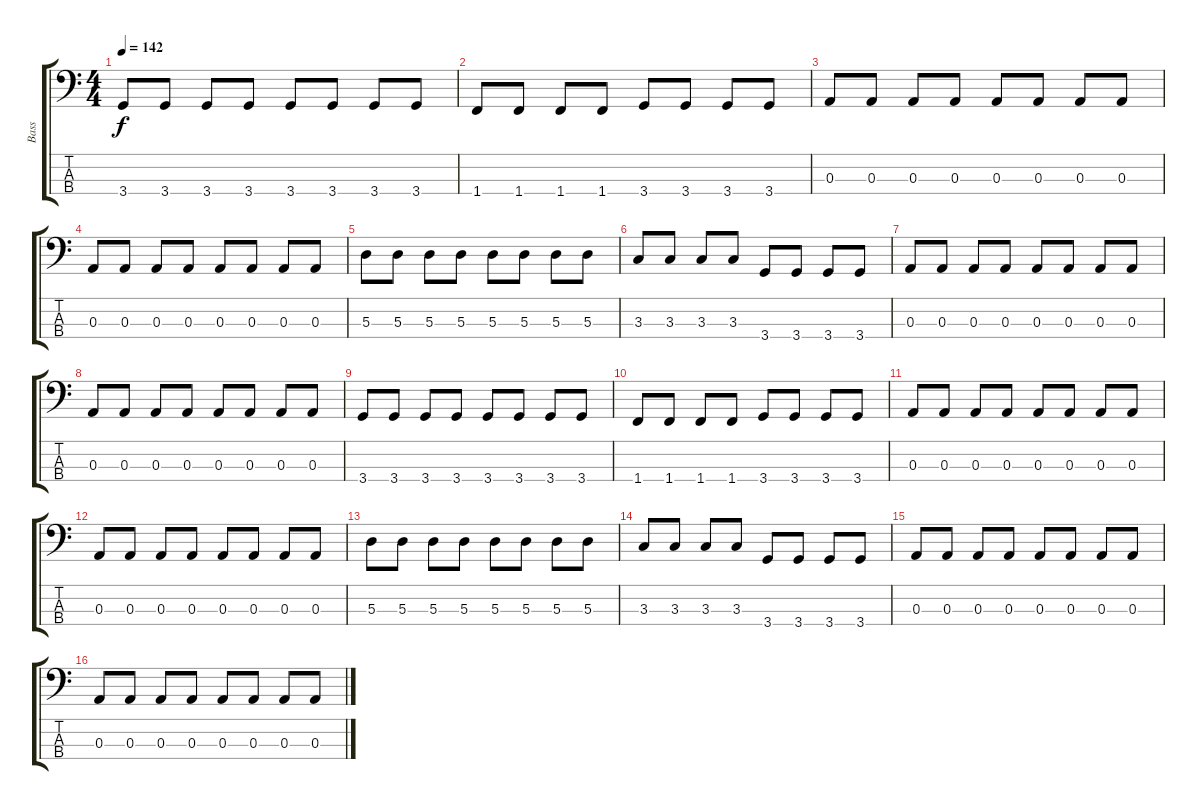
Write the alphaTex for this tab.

\track ("Bass" "Bass") {instrument synthbass2}
\staff {score tabs}
\tuning (G2 D2 A1 E1) {hide}
\ts (4 4)
\tempo 142
\clef f4
\ks c
3.4.8{dy f} 3.4.8 3.4.8 3.4.8 3.4.8 3.4.8 3.4.8 3.4.8 |
1.4.8 1.4.8 1.4.8 1.4.8 3.4.8 3.4.8 3.4.8 3.4.8 |
0.3.8 0.3.8 0.3.8 0.3.8 0.3.8 0.3.8 0.3.8 0.3.8 |
0.3.8 0.3.8 0.3.8 0.3.8 0.3.8 0.3.8 0.3.8 0.3.8 |
5.3.8 5.3.8 5.3.8 5.3.8 5.3.8 5.3.8 5.3.8 5.3.8 |
3.3.8 3.3.8 3.3.8 3.3.8 3.4.8 3.4.8 3.4.8 3.4.8 |
0.3.8 0.3.8 0.3.8 0.3.8 0.3.8 0.3.8 0.3.8 0.3.8 |
0.3.8 0.3.8 0.3.8 0.3.8 0.3.8 0.3.8 0.3.8 0.3.8 |
3.4.8 3.4.8 3.4.8 3.4.8 3.4.8 3.4.8 3.4.8 3.4.8 |
1.4.8 1.4.8 1.4.8 1.4.8 3.4.8 3.4.8 3.4.8 3.4.8 |
0.3.8 0.3.8 0.3.8 0.3.8 0.3.8 0.3.8 0.3.8 0.3.8 |
0.3.8 0.3.8 0.3.8 0.3.8 0.3.8 0.3.8 0.3.8 0.3.8 |
5.3.8 5.3.8 5.3.8 5.3.8 5.3.8 5.3.8 5.3.8 5.3.8 |
3.3.8 3.3.8 3.3.8 3.3.8 3.4.8 3.4.8 3.4.8 3.4.8 |
0.3.8 0.3.8 0.3.8 0.3.8 0.3.8 0.3.8 0.3.8 0.3.8 |
0.3.8 0.3.8 0.3.8 0.3.8 0.3.8 0.3.8 0.3.8 0.3.8
